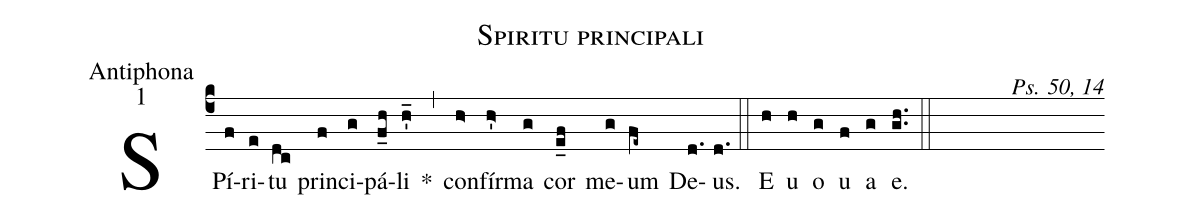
name:Spiritu principali;
office-part:Antiphona;
mode:1;
commentary:Ps. 50, 14;
%%
(c4)
SPí(f)ri(e)tu(dc) prin(f)ci(g)pá(f_h)li(h'_) *(,)
con(h>)fír(h>')ma(g) cor(e_f) me(g)um(fe~) De(d.)us.(d.) (::)
E(h) u(h) o(g) u(f) a(g) e.(gh..) (::)
